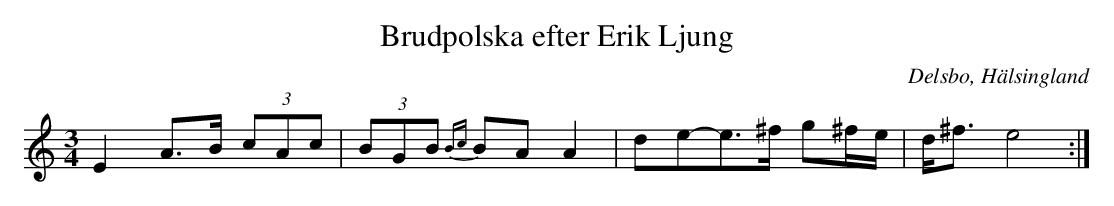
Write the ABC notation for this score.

X:1
T: Brudpolska efter Erik Ljung
O: Delsbo, Hälsingland
M: 3/4
L: 1/8
K: Am
E2 A>B (3cAc| (3BGB {Bc}BA A2|de-e>^f g^f/e/|d<^f e4 :|
